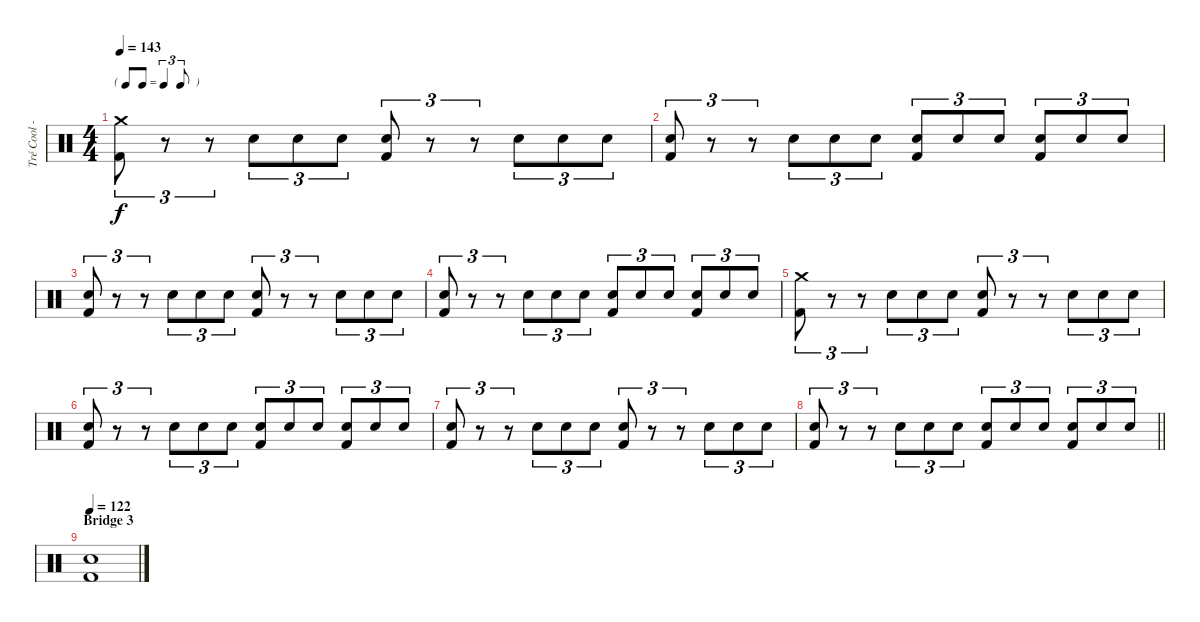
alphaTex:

\track ("Tré Cool - Drums" "Tré Cool -") {instrument percussion}
\staff {score}
\articulation defaults
\ts (4 4)
\tf triplet8th
\tempo 143
\clef neutral
\ks c
("Crash medium (hit)" "Kick (hit) 2").8{tu (3 2) dy f} r.8{tu (3 2)} r.8{tu (3 2) volume 10} "Electric Snare (hit)".8{tu (3 2)} "Electric Snare (hit)".8{tu (3 2)} "Electric Snare (hit)".8{tu (3 2)} ("Electric Snare (hit)" "Kick (hit) 2").8{tu (3 2)} r.8{tu (3 2)} r.8{tu (3 2)} "Electric Snare (hit)".8{tu (3 2)} "Electric Snare (hit)".8{tu (3 2)} "Electric Snare (hit)".8{tu (3 2)} |
("Electric Snare (hit)" "Kick (hit) 2").8{tu (3 2)} r.8{tu (3 2)} r.8{tu (3 2)} "Electric Snare (hit)".8{tu (3 2)} "Electric Snare (hit)".8{tu (3 2)} "Electric Snare (hit)".8{tu (3 2)} ("Electric Snare (hit)" "Kick (hit) 2").8{tu (3 2)} "Electric Snare (hit)".8{tu (3 2)} "Electric Snare (hit)".8{tu (3 2)} ("Electric Snare (hit)" "Kick (hit) 2").8{tu (3 2)} "Electric Snare (hit)".8{tu (3 2)} "Electric Snare (hit)".8{tu (3 2)} |
("Electric Snare (hit)" "Kick (hit) 2").8{tu (3 2)} r.8{tu (3 2)} r.8{tu (3 2)} "Electric Snare (hit)".8{tu (3 2)} "Electric Snare (hit)".8{tu (3 2)} "Electric Snare (hit)".8{tu (3 2)} ("Electric Snare (hit)" "Kick (hit) 2").8{tu (3 2)} r.8{tu (3 2)} r.8{tu (3 2)} "Electric Snare (hit)".8{tu (3 2)} "Electric Snare (hit)".8{tu (3 2)} "Electric Snare (hit)".8{tu (3 2)} |
("Electric Snare (hit)" "Kick (hit) 2").8{tu (3 2)} r.8{tu (3 2)} r.8{tu (3 2)} "Electric Snare (hit)".8{tu (3 2)} "Electric Snare (hit)".8{tu (3 2)} "Electric Snare (hit)".8{tu (3 2)} ("Electric Snare (hit)" "Kick (hit) 2").8{tu (3 2)} "Electric Snare (hit)".8{tu (3 2)} "Electric Snare (hit)".8{tu (3 2)} ("Electric Snare (hit)" "Kick (hit) 2").8{tu (3 2)} "Electric Snare (hit)".8{tu (3 2)} "Electric Snare (hit)".8{tu (3 2)} |
("Crash medium (hit)" "Kick (hit) 2").8{tu (3 2)} r.8{tu (3 2)} r.8{tu (3 2) volume 10} "Electric Snare (hit)".8{tu (3 2)} "Electric Snare (hit)".8{tu (3 2)} "Electric Snare (hit)".8{tu (3 2)} ("Electric Snare (hit)" "Kick (hit) 2").8{tu (3 2)} r.8{tu (3 2)} r.8{tu (3 2)} "Electric Snare (hit)".8{tu (3 2)} "Electric Snare (hit)".8{tu (3 2)} "Electric Snare (hit)".8{tu (3 2)} |
("Electric Snare (hit)" "Kick (hit) 2").8{tu (3 2)} r.8{tu (3 2)} r.8{tu (3 2)} "Electric Snare (hit)".8{tu (3 2)} "Electric Snare (hit)".8{tu (3 2)} "Electric Snare (hit)".8{tu (3 2)} ("Electric Snare (hit)" "Kick (hit) 2").8{tu (3 2)} "Electric Snare (hit)".8{tu (3 2)} "Electric Snare (hit)".8{tu (3 2)} ("Electric Snare (hit)" "Kick (hit) 2").8{tu (3 2)} "Electric Snare (hit)".8{tu (3 2)} "Electric Snare (hit)".8{tu (3 2)} |
("Electric Snare (hit)" "Kick (hit) 2").8{tu (3 2)} r.8{tu (3 2)} r.8{tu (3 2)} "Electric Snare (hit)".8{tu (3 2)} "Electric Snare (hit)".8{tu (3 2)} "Electric Snare (hit)".8{tu (3 2)} ("Electric Snare (hit)" "Kick (hit) 2").8{tu (3 2)} r.8{tu (3 2)} r.8{tu (3 2)} "Electric Snare (hit)".8{tu (3 2)} "Electric Snare (hit)".8{tu (3 2)} "Electric Snare (hit)".8{tu (3 2)} |
\barLineRight lightlight
("Electric Snare (hit)" "Kick (hit) 2").8{tu (3 2)} r.8{tu (3 2)} r.8{tu (3 2)} "Electric Snare (hit)".8{tu (3 2)} "Electric Snare (hit)".8{tu (3 2)} "Electric Snare (hit)".8{tu (3 2)} ("Electric Snare (hit)" "Kick (hit) 2").8{tu (3 2)} "Electric Snare (hit)".8{tu (3 2)} "Electric Snare (hit)".8{tu (3 2)} ("Electric Snare (hit)" "Kick (hit) 2").8{tu (3 2)} "Electric Snare (hit)".8{tu (3 2)} "Electric Snare (hit)".8{tu (3 2)} |
\section ("" "Bridge 3")
\tempo 122
("Electric Snare (hit)" "Kick (hit) 2").1
